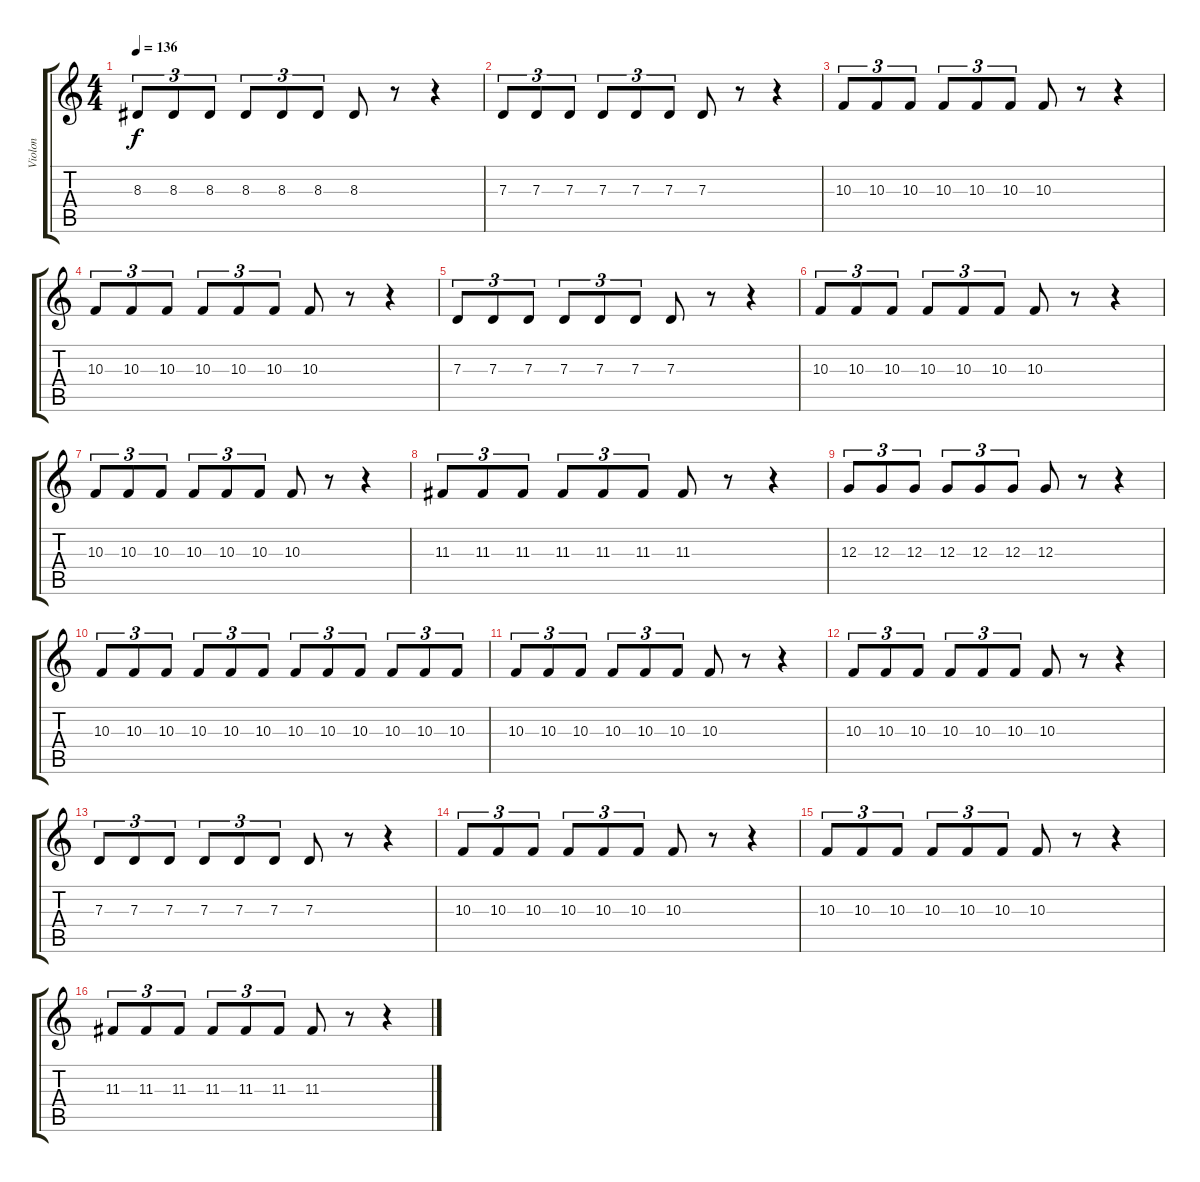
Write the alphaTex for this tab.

\track ("Violon" "Violon") {instrument violin}
\staff {score tabs}
\tuning (E4 B3 G3 D3 A2 E2) {hide}
\ts (4 4)
\tempo 136
\clef g2
\ks c
8.3.8{tu (3 2) dy f} 8.3.8{tu (3 2)} 8.3.8{tu (3 2)} 8.3.8{tu (3 2)} 8.3.8{tu (3 2)} 8.3.8{tu (3 2)} 8.3.8 r.8 r.4 |
7.3.8{tu (3 2)} 7.3.8{tu (3 2)} 7.3.8{tu (3 2)} 7.3.8{tu (3 2)} 7.3.8{tu (3 2)} 7.3.8{tu (3 2)} 7.3.8 r.8 r.4 |
10.3.8{tu (3 2)} 10.3.8{tu (3 2)} 10.3.8{tu (3 2)} 10.3.8{tu (3 2)} 10.3.8{tu (3 2)} 10.3.8{tu (3 2)} 10.3.8 r.8 r.4 |
10.3.8{tu (3 2)} 10.3.8{tu (3 2)} 10.3.8{tu (3 2)} 10.3.8{tu (3 2)} 10.3.8{tu (3 2)} 10.3.8{tu (3 2)} 10.3.8 r.8 r.4 |
7.3.8{tu (3 2)} 7.3.8{tu (3 2)} 7.3.8{tu (3 2)} 7.3.8{tu (3 2)} 7.3.8{tu (3 2)} 7.3.8{tu (3 2)} 7.3.8 r.8 r.4 |
10.3.8{tu (3 2)} 10.3.8{tu (3 2)} 10.3.8{tu (3 2)} 10.3.8{tu (3 2)} 10.3.8{tu (3 2)} 10.3.8{tu (3 2)} 10.3.8 r.8 r.4 |
10.3.8{tu (3 2)} 10.3.8{tu (3 2)} 10.3.8{tu (3 2)} 10.3.8{tu (3 2)} 10.3.8{tu (3 2)} 10.3.8{tu (3 2)} 10.3.8 r.8 r.4 |
11.3.8{tu (3 2)} 11.3.8{tu (3 2)} 11.3.8{tu (3 2)} 11.3.8{tu (3 2)} 11.3.8{tu (3 2)} 11.3.8{tu (3 2)} 11.3.8 r.8 r.4 |
12.3.8{tu (3 2)} 12.3.8{tu (3 2)} 12.3.8{tu (3 2)} 12.3.8{tu (3 2)} 12.3.8{tu (3 2)} 12.3.8{tu (3 2)} 12.3.8 r.8 r.4 |
10.3.8{tu (3 2)} 10.3.8{tu (3 2)} 10.3.8{tu (3 2)} 10.3.8{tu (3 2)} 10.3.8{tu (3 2)} 10.3.8{tu (3 2)} 10.3.8{tu (3 2)} 10.3.8{tu (3 2)} 10.3.8{tu (3 2)} 10.3.8{tu (3 2)} 10.3.8{tu (3 2)} 10.3.8{tu (3 2)} |
10.3.8{tu (3 2)} 10.3.8{tu (3 2)} 10.3.8{tu (3 2)} 10.3.8{tu (3 2)} 10.3.8{tu (3 2)} 10.3.8{tu (3 2)} 10.3.8 r.8 r.4 |
10.3.8{tu (3 2)} 10.3.8{tu (3 2)} 10.3.8{tu (3 2)} 10.3.8{tu (3 2)} 10.3.8{tu (3 2)} 10.3.8{tu (3 2)} 10.3.8 r.8 r.4 |
7.3.8{tu (3 2)} 7.3.8{tu (3 2)} 7.3.8{tu (3 2)} 7.3.8{tu (3 2)} 7.3.8{tu (3 2)} 7.3.8{tu (3 2)} 7.3.8 r.8 r.4 |
10.3.8{tu (3 2)} 10.3.8{tu (3 2)} 10.3.8{tu (3 2)} 10.3.8{tu (3 2)} 10.3.8{tu (3 2)} 10.3.8{tu (3 2)} 10.3.8 r.8 r.4 |
10.3.8{tu (3 2)} 10.3.8{tu (3 2)} 10.3.8{tu (3 2)} 10.3.8{tu (3 2)} 10.3.8{tu (3 2)} 10.3.8{tu (3 2)} 10.3.8 r.8 r.4 |
11.3.8{tu (3 2)} 11.3.8{tu (3 2)} 11.3.8{tu (3 2)} 11.3.8{tu (3 2)} 11.3.8{tu (3 2)} 11.3.8{tu (3 2)} 11.3.8 r.8 r.4
